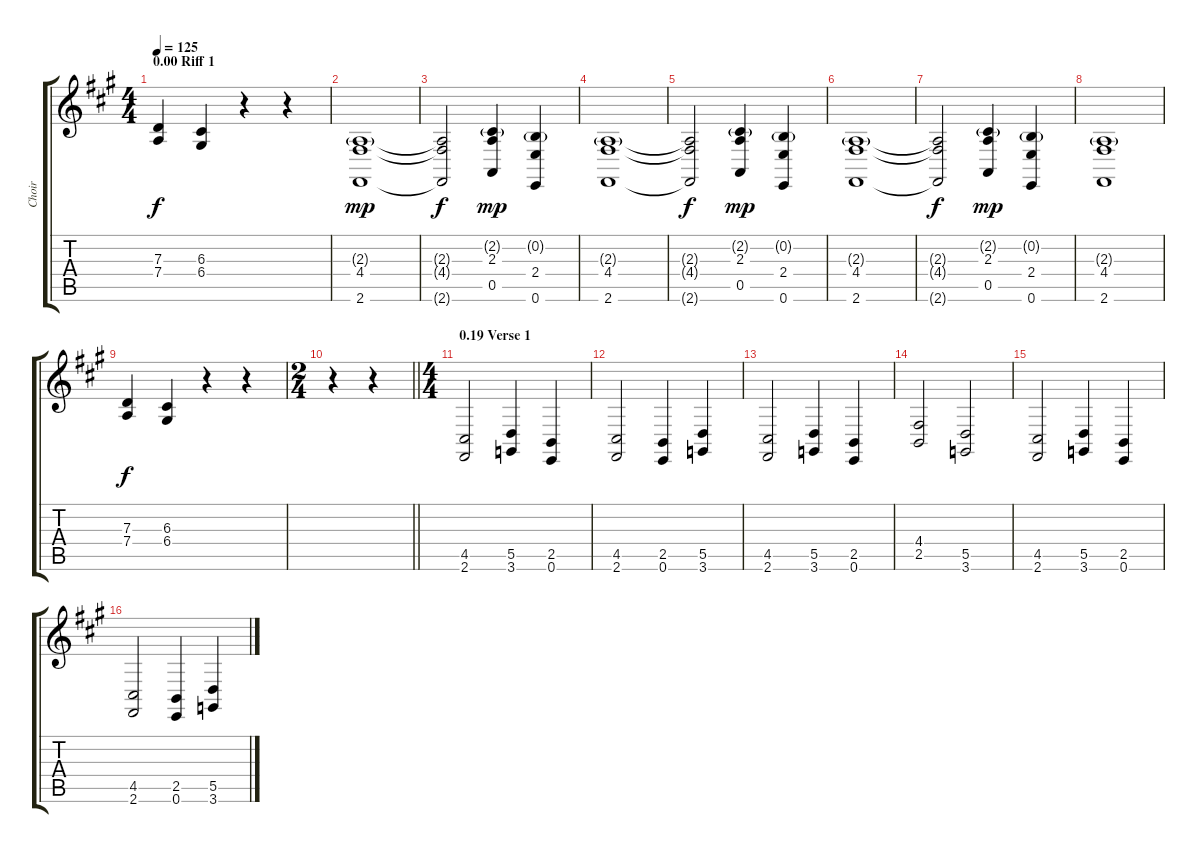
\track ("Choir" "Choir") {instrument choiraahs}
\staff {score tabs}
\tuning (E4 B3 G3 D3 A2 E2) {hide}
\ts (4 4)
\section ("" "0.00 Riff 1")
\tempo 125
\clef g2
\ks f#minor
(7.3 7.4).4{dy f instrument choiraahs} (6.3 6.4).4 r.4 r.4 |
(2.3{g} 4.4 2.6).1{dy mp} |
(2.3{t} 4.4{t} 2.6{t}).2{dy f} (2.2{g} 2.3 0.5).4{dy mp} (0.2{g} 2.4 0.6).4 |
(2.3{g} 4.4 2.6).1 |
(2.3{t} 4.4{t} 2.6{t}).2{dy f} (2.2{g} 2.3 0.5).4{dy mp} (0.2{g} 2.4 0.6).4 |
(2.3{g} 4.4 2.6).1 |
(2.3{t} 4.4{t} 2.6{t}).2{dy f} (2.2{g} 2.3 0.5).4{dy mp} (0.2{g} 2.4 0.6).4 |
(2.3{g} 4.4 2.6).1 |
(7.3 7.4).4{dy f} (6.3 6.4).4 r.4 r.4 |
\ts (2 4)
\barLineRight lightlight
r.4 r.4 |
\ts (4 4)
\section ("" "0.19 Verse 1")
(4.5 2.6).2 (5.5 3.6).4 (2.5 0.6).4 |
(4.5 2.6).2 (2.5 0.6).4 (5.5 3.6).4 |
(4.5 2.6).2 (5.5 3.6).4 (2.5 0.6).4 |
(4.4 2.5).2 (5.5 3.6).2 |
(4.5 2.6).2 (5.5 3.6).4 (2.5 0.6).4 |
(4.5 2.6).2 (2.5 0.6).4 (5.5 3.6).4
